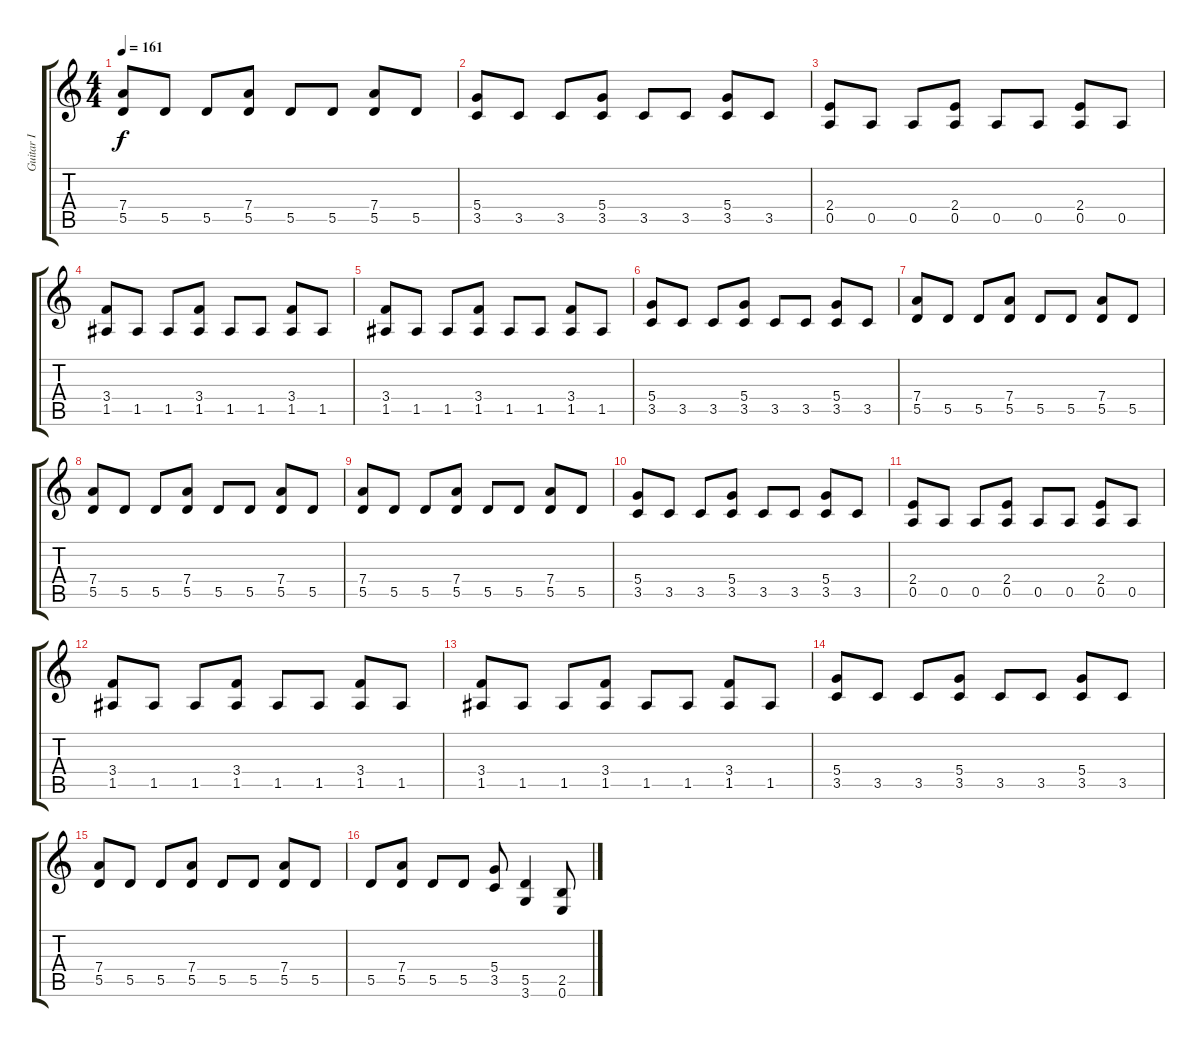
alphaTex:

\track ("Guitar I" "Guitar I") {instrument overdrivenguitar}
\staff {score tabs}
\tuning (E4 B3 G3 D3 A2 E2) {hide}
\ts (4 4)
\tempo 161
\clef g2
\ks c
(7.4 5.5).8{dy f} 5.5.8 5.5.8 (7.4 5.5).8 5.5.8 5.5.8 (7.4 5.5).8 5.5.8 |
(5.4 3.5).8 3.5.8 3.5.8 (5.4 3.5).8 3.5.8 3.5.8 (5.4 3.5).8 3.5.8 |
(2.4 0.5).8 0.5.8 0.5.8 (2.4 0.5).8 0.5.8 0.5.8 (2.4 0.5).8 0.5.8 |
(3.4 1.5).8 1.5.8 1.5.8 (3.4 1.5).8 1.5.8 1.5.8 (3.4 1.5).8 1.5.8 |
(3.4 1.5).8 1.5.8 1.5.8 (3.4 1.5).8 1.5.8 1.5.8 (3.4 1.5).8 1.5.8 |
(5.4 3.5).8 3.5.8 3.5.8 (5.4 3.5).8 3.5.8 3.5.8 (5.4 3.5).8 3.5.8 |
(7.4 5.5).8 5.5.8 5.5.8 (7.4 5.5).8 5.5.8 5.5.8 (7.4 5.5).8 5.5.8 |
(7.4 5.5).8 5.5.8 5.5.8 (7.4 5.5).8 5.5.8 5.5.8 (7.4 5.5).8 5.5.8 |
(7.4 5.5).8 5.5.8 5.5.8 (7.4 5.5).8 5.5.8 5.5.8 (7.4 5.5).8 5.5.8 |
(5.4 3.5).8 3.5.8 3.5.8 (5.4 3.5).8 3.5.8 3.5.8 (5.4 3.5).8 3.5.8 |
(2.4 0.5).8 0.5.8 0.5.8 (2.4 0.5).8 0.5.8 0.5.8 (2.4 0.5).8 0.5.8 |
(3.4 1.5).8 1.5.8 1.5.8 (3.4 1.5).8 1.5.8 1.5.8 (3.4 1.5).8 1.5.8 |
(3.4 1.5).8 1.5.8 1.5.8 (3.4 1.5).8 1.5.8 1.5.8 (3.4 1.5).8 1.5.8 |
(5.4 3.5).8 3.5.8 3.5.8 (5.4 3.5).8 3.5.8 3.5.8 (5.4 3.5).8 3.5.8 |
(7.4 5.5).8 5.5.8 5.5.8 (7.4 5.5).8 5.5.8 5.5.8 (7.4 5.5).8 5.5.8 |
5.5.8 (7.4 5.5).8 5.5.8 5.5.8 (5.4 3.5).8 (5.5 3.6).4 (2.5 0.6).8
